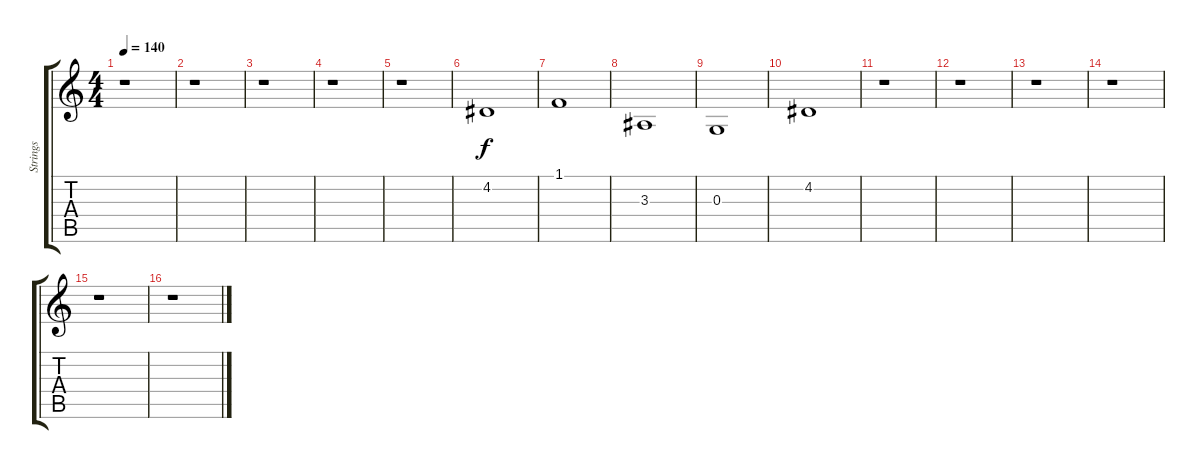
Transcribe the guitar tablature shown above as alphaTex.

\track ("Strings" "Strings") {instrument lead2sawtooth}
\staff {score tabs}
\tuning (E4 B3 G3 D3 A2 E2) {hide}
\ts (4 4)
\tempo 140
\clef g2
\ks c
r.1{dy f} |
r.1 |
r.1 |
r.1 |
r.1 |
4.2.1 |
1.1.1 |
3.3.1 |
0.3.1 |
4.2.1 |
r.1 |
r.1 |
r.1 |
r.1 |
r.1 |
r.1
